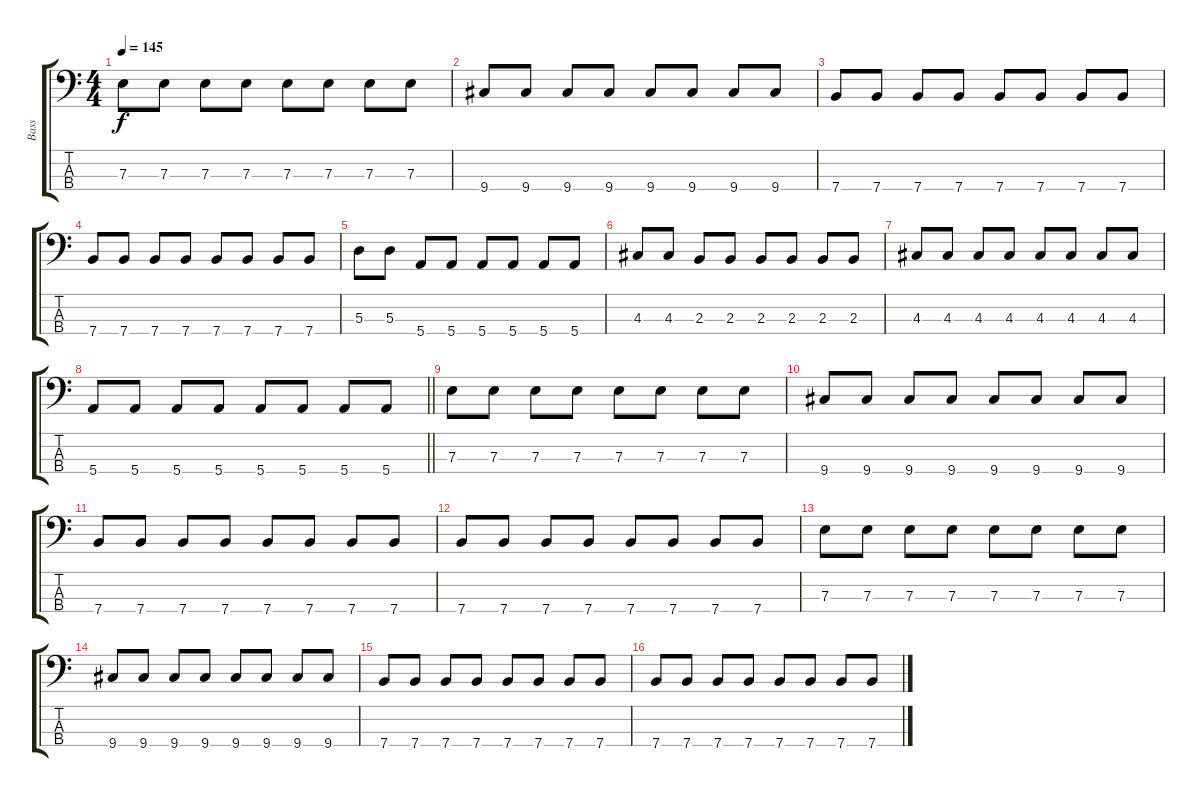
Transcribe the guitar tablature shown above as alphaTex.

\track ("Bass" "Bass") {instrument electricbassfinger}
\staff {score tabs}
\tuning (G2 D2 A1 E1) {hide}
\ts (4 4)
\tempo 145
\clef f4
\ks c
7.3.8{dy f} 7.3.8 7.3.8 7.3.8 7.3.8 7.3.8 7.3.8 7.3.8 |
9.4.8 9.4.8 9.4.8 9.4.8 9.4.8 9.4.8 9.4.8 9.4.8 |
7.4.8 7.4.8 7.4.8 7.4.8 7.4.8 7.4.8 7.4.8 7.4.8 |
7.4.8 7.4.8 7.4.8 7.4.8 7.4.8 7.4.8 7.4.8 7.4.8 |
5.3.8 5.3.8 5.4.8 5.4.8 5.4.8 5.4.8 5.4.8 5.4.8 |
4.3.8 4.3.8 2.3.8 2.3.8 2.3.8 2.3.8 2.3.8 2.3.8 |
4.3.8 4.3.8 4.3.8 4.3.8 4.3.8 4.3.8 4.3.8 4.3.8 |
\barLineRight lightlight
5.4.8 5.4.8 5.4.8 5.4.8 5.4.8 5.4.8 5.4.8 5.4.8 |
7.3.8 7.3.8 7.3.8 7.3.8 7.3.8 7.3.8 7.3.8 7.3.8 |
9.4.8 9.4.8 9.4.8 9.4.8 9.4.8 9.4.8 9.4.8 9.4.8 |
7.4.8 7.4.8 7.4.8 7.4.8 7.4.8 7.4.8 7.4.8 7.4.8 |
7.4.8 7.4.8 7.4.8 7.4.8 7.4.8 7.4.8 7.4.8 7.4.8 |
7.3.8 7.3.8 7.3.8 7.3.8 7.3.8 7.3.8 7.3.8 7.3.8 |
9.4.8 9.4.8 9.4.8 9.4.8 9.4.8 9.4.8 9.4.8 9.4.8 |
7.4.8 7.4.8 7.4.8 7.4.8 7.4.8 7.4.8 7.4.8 7.4.8 |
7.4.8 7.4.8 7.4.8 7.4.8 7.4.8 7.4.8 7.4.8 7.4.8
